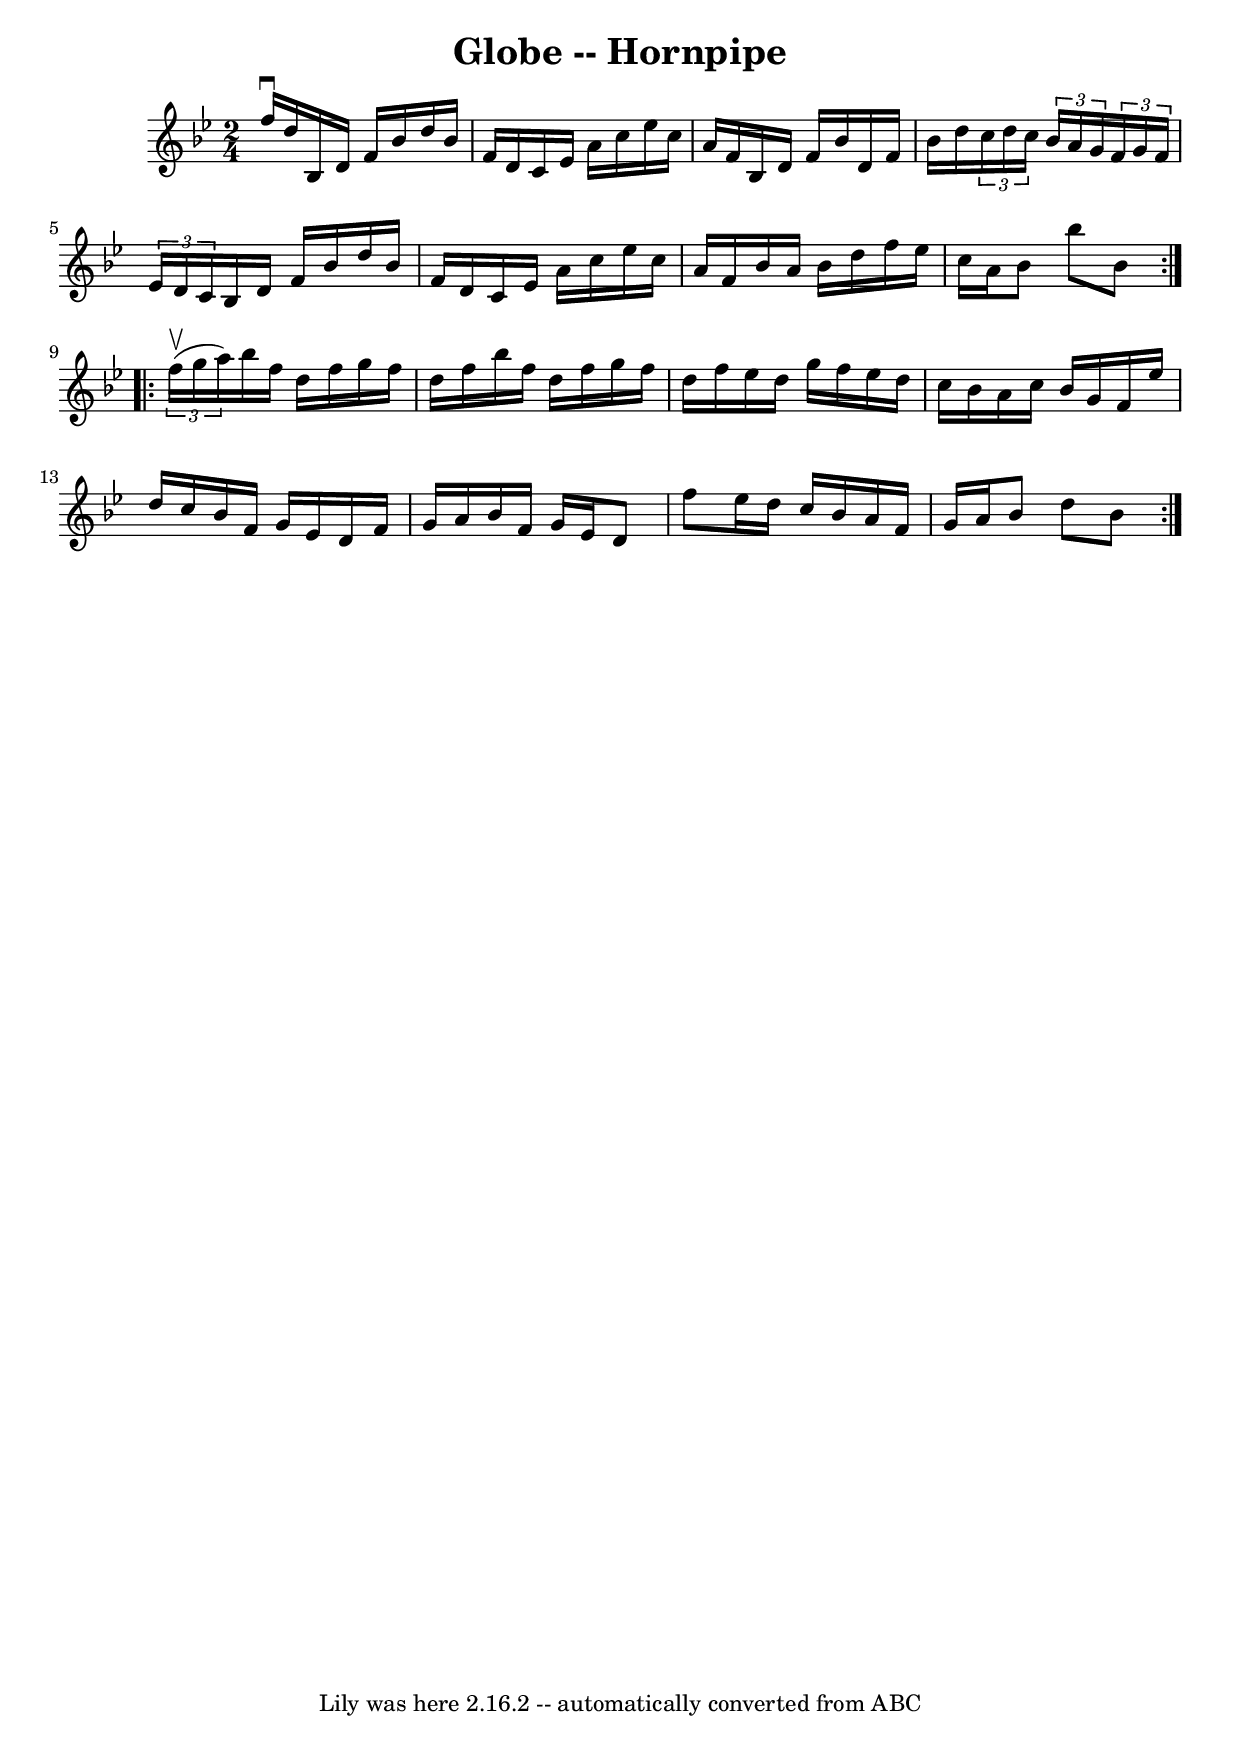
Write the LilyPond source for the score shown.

\version "2.16.2"
\include "Mammoth.ily"
\header {
  %% book = "Cole's 1000 Fiddle Tunes"
 crossRefNumber = "1"
 footnotes = ""
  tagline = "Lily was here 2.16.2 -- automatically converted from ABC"
  title = "Globe -- Hornpipe"

}
voicedefault =  {



  \repeat volta 2 {

    \time 2/4      \key bes \major f''16^\downbow d''16   |
 bes16 d'16 f'16 bes'16 d''16 bes'16 f'16 d'16   |
 c'16 ees'16 a'16 c''16 ees''16 c''16 a'16 f'16   |
 bes16 d'16 f'16 bes'16 d'16 f'16 bes'16 d''16   |
    \times 2/3 {   
 c''16 d''16 c''16  
    }   \times 2/3 { bes'16 a'16 g'16  
		   }   
    \times 2/3 { f'16 g'16 f'16  
	       }   \times 2/3 { ees'16 d'16 c'16  
 			      }  |
 bes16 d'16 f'16 bes'16 d''16 bes'16 f'16 d'16   |
 c'16 ees'16 a'16 c''16 ees''16 c''16 a'16 f'16   |
 bes'16 a'16 bes'16 d''16 f''16 ees''16 c''16 a'16   |
 bes'8 bes''8 bes'8  
  }     
  \repeat volta 2 {
    
    \times 2/3 { f''16 (^\upbow g''16 a''16)  	       }  |
 bes''16 f''16 d''16 f''16 g''16 f''16 d''16 f''16   |
 bes''16 f''16 d''16 f''16 g''16 f''16 d''16 f''16   |
 ees''16 d''16 g''16 f''16 ees''16 d''16 c''16 bes'16    |
 a'16 c''16 bes'16 g'16 f'16 ees''16 d''16 c''16  |
 bes'16 f'16 g'16 ees'16 d'16 f'16 g'16 a'16   |
 bes'16 f'16 g'16 ees'16 d'8 f''8  |
 ees''16 d''16 c''16 bes'16 a'16 f'16 g'16 a'16   |
 bes'8    
 d''8 bes'8  
  }   

}

\score{
  <<

    \context Staff="default"
    {
      \voicedefault 
      
    }

  >>
  \layout {
    
  }
  \midi {
  }

}
